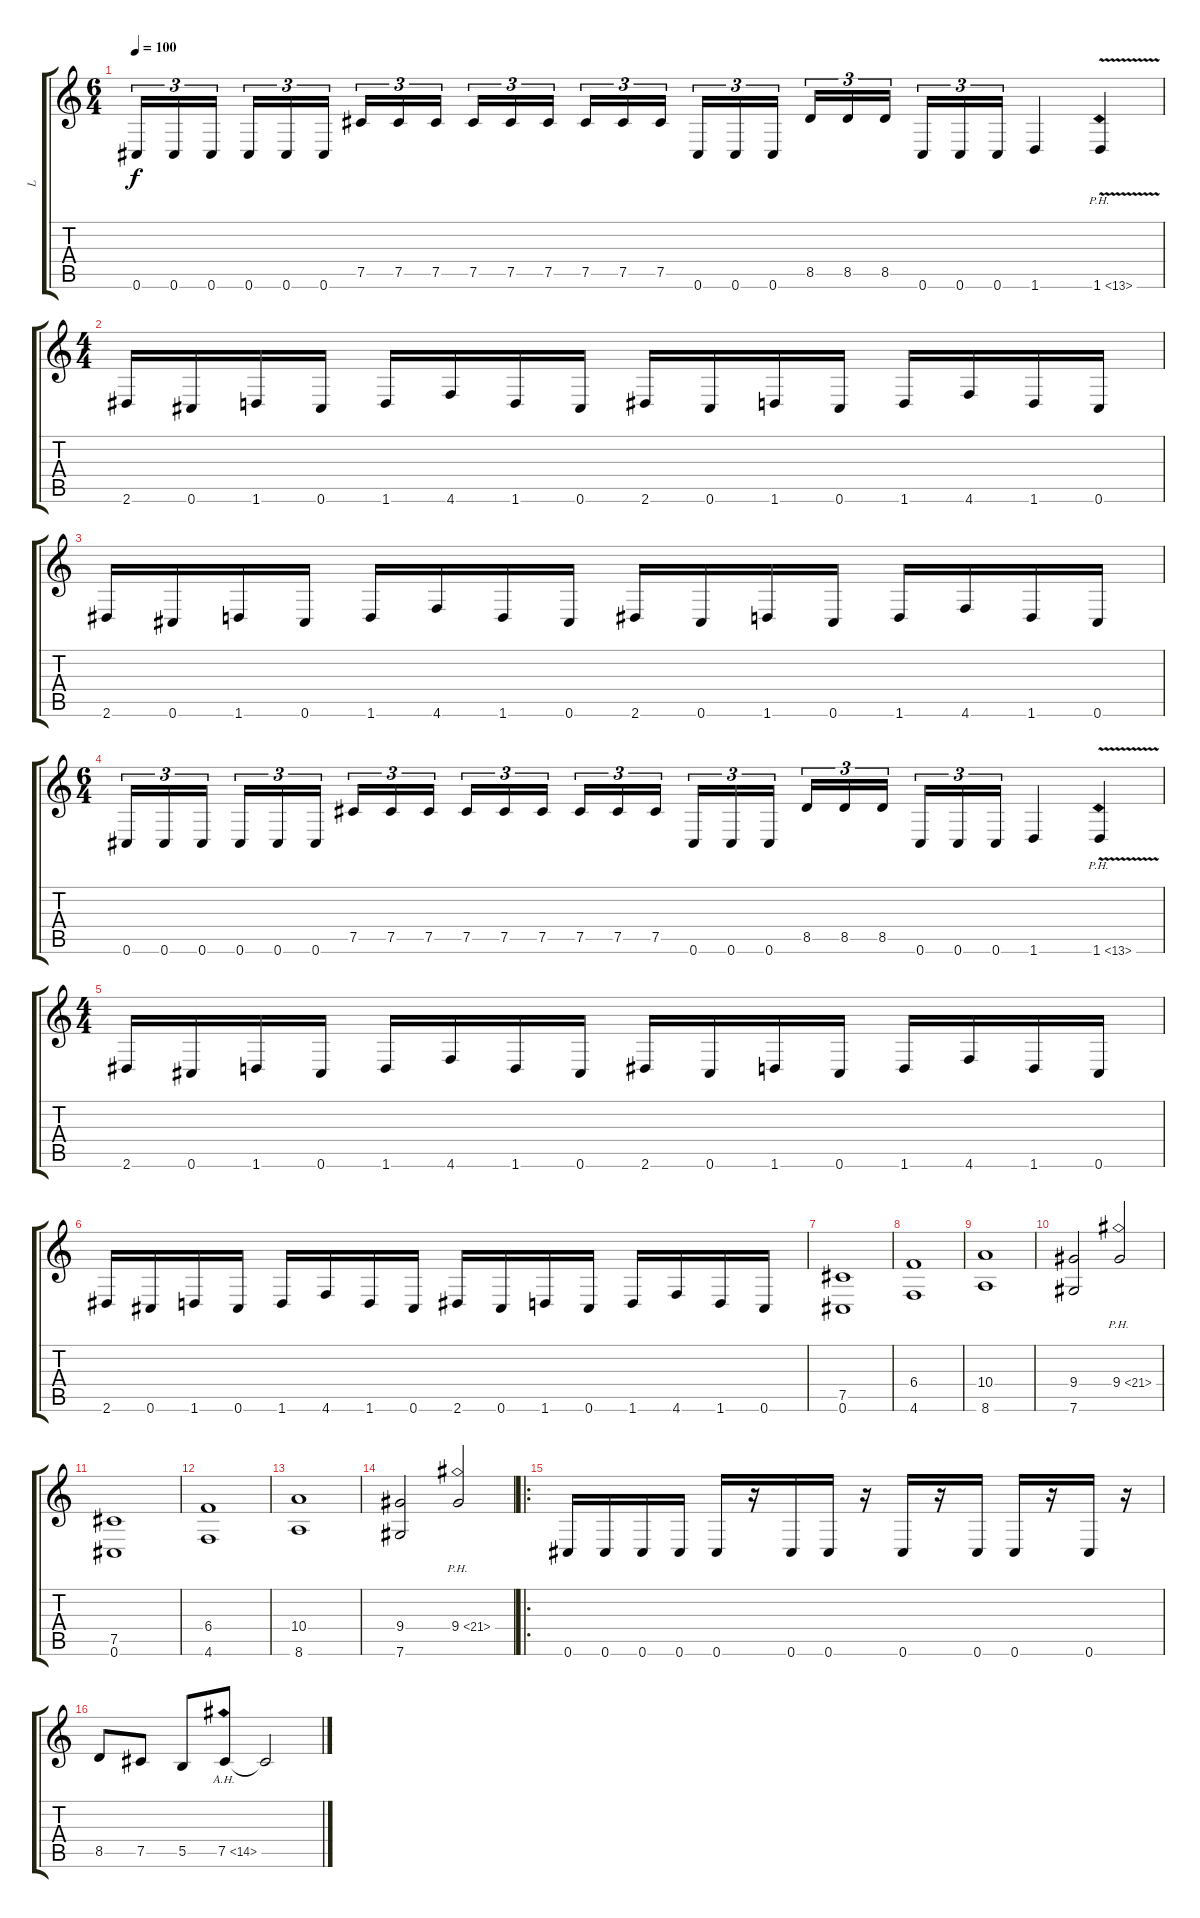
\track ("L" "L") {instrument distortionguitar}
\staff {score tabs}
\tuning (Db4 Ab3 E3 B2 Gb2 Db2) {hide}
\ts (6 4)
\section ("" "")
\tempo 100
\clef g2
\ks c
0.6.16{tu (3 2) dy f} 0.6.16{tu (3 2)} 0.6.16{tu (3 2)} 0.6.16{tu (3 2)} 0.6.16{tu (3 2)} 0.6.16{tu (3 2)} 7.5.16{tu (3 2)} 7.5.16{tu (3 2)} 7.5.16{tu (3 2)} 7.5.16{tu (3 2)} 7.5.16{tu (3 2)} 7.5.16{tu (3 2)} 7.5.16{tu (3 2)} 7.5.16{tu (3 2)} 7.5.16{tu (3 2)} 0.6.16{tu (3 2)} 0.6.16{tu (3 2)} 0.6.16{tu (3 2)} 8.5.16{tu (3 2)} 8.5.16{tu (3 2)} 8.5.16{tu (3 2)} 0.6.16{tu (3 2)} 0.6.16{tu (3 2)} 0.6.16{tu (3 2)} 1.6.4 1.6{ph 12 v}.4 |
\ts (4 4)
2.6.16 0.6.16 1.6.16 0.6.16 1.6.16 4.6.16 1.6.16 0.6.16 2.6.16 0.6.16 1.6.16 0.6.16 1.6.16 4.6.16 1.6.16 0.6.16 |
2.6.16 0.6.16 1.6.16 0.6.16 1.6.16 4.6.16 1.6.16 0.6.16 2.6.16 0.6.16 1.6.16 0.6.16 1.6.16 4.6.16 1.6.16 0.6.16 |
\ts (6 4)
0.6.16{tu (3 2)} 0.6.16{tu (3 2)} 0.6.16{tu (3 2)} 0.6.16{tu (3 2)} 0.6.16{tu (3 2)} 0.6.16{tu (3 2)} 7.5.16{tu (3 2)} 7.5.16{tu (3 2)} 7.5.16{tu (3 2)} 7.5.16{tu (3 2)} 7.5.16{tu (3 2)} 7.5.16{tu (3 2)} 7.5.16{tu (3 2)} 7.5.16{tu (3 2)} 7.5.16{tu (3 2)} 0.6.16{tu (3 2)} 0.6.16{tu (3 2)} 0.6.16{tu (3 2)} 8.5.16{tu (3 2)} 8.5.16{tu (3 2)} 8.5.16{tu (3 2)} 0.6.16{tu (3 2)} 0.6.16{tu (3 2)} 0.6.16{tu (3 2)} 1.6.4 1.6{ph 12 v}.4 |
\ts (4 4)
2.6.16 0.6.16 1.6.16 0.6.16 1.6.16 4.6.16 1.6.16 0.6.16 2.6.16 0.6.16 1.6.16 0.6.16 1.6.16 4.6.16 1.6.16 0.6.16 |
2.6.16 0.6.16 1.6.16 0.6.16 1.6.16 4.6.16 1.6.16 0.6.16 2.6.16 0.6.16 1.6.16 0.6.16 1.6.16 4.6.16 1.6.16 0.6.16 |
\section ("" "")
(7.5 0.6).1 |
(6.4 4.6).1 |
(10.4 8.6).1 |
(9.4 7.6).2 9.4{ph 12}.2 |
(7.5 0.6).1 |
(6.4 4.6).1 |
(10.4 8.6).1 |
(9.4 7.6).2 9.4{ph 12}.2 |
\ro
\section ("" "")
0.6.16 0.6.16 0.6.16 0.6.16 0.6.16 r.16 0.6.16 0.6.16 r.16 0.6.16 r.16 0.6.16 0.6.16 r.16 0.6.16 r.16 |
8.5.8 7.5.8 5.5.8 7.5{ah 7}.8 7.5{t}.2
